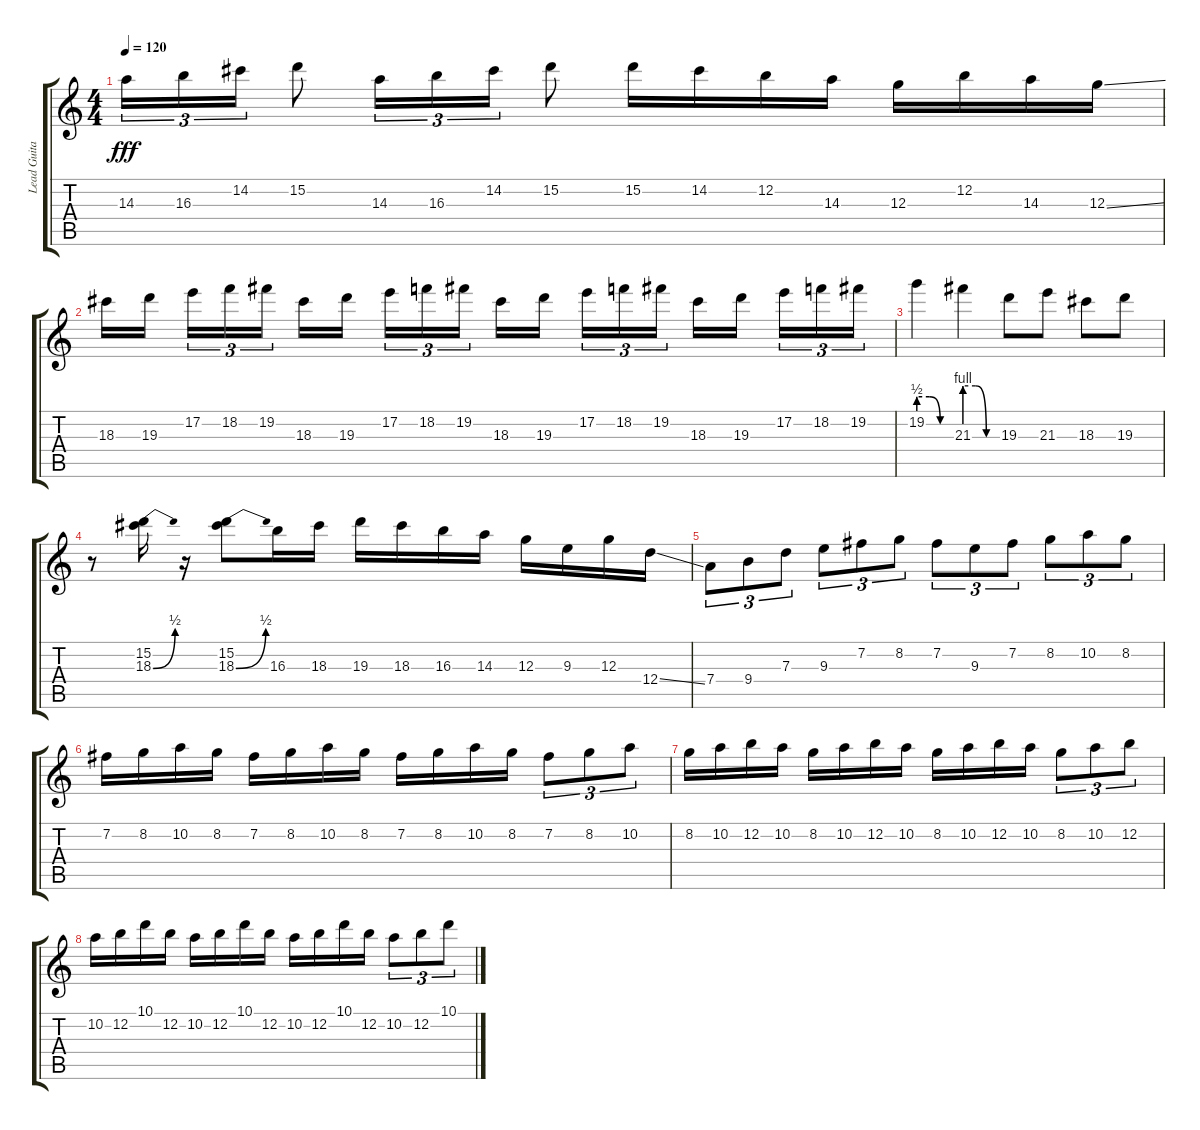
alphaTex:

\track ("Lead Guitar" "Lead Guita") {instrument electricguitarclean}
\staff {score tabs}
\tuning (E4 B3 G3 D3 A2 E2) {hide}
\ts (4 4)
\tempo 120
\clef g2
\ks c
14.3.16{tu (3 2) dy fff} 16.3.16{tu (3 2)} 14.2.16{tu (3 2)} 15.2.8 14.3.16{tu (3 2)} 16.3.16{tu (3 2)} 14.2.16{tu (3 2)} 15.2.8 15.2.16 14.2.16 12.2.16 14.3.16 12.3.16 12.2.16 14.3.16 12.3{ss}.16 |
18.3.16 19.3.16 17.2.16{tu (3 2)} 18.2.16{tu (3 2)} 19.2.16{tu (3 2)} 18.3.16 19.3.16 17.2.16{tu (3 2)} 18.2.16{tu (3 2)} 19.2.16{tu (3 2)} 18.3.16 19.3.16 17.2.16{tu (3 2)} 18.2.16{tu (3 2)} 19.2.16{tu (3 2)} 18.3.16 19.3.16 17.2.16{tu (3 2)} 18.2.16{tu (3 2)} 19.2.16{tu (3 2)} |
19.2{be (custom 0 2 20 2 40 0 60 0)}.4 21.3{be (custom 0 4 20 4 40 0 60 0)}.4 19.3.8 21.3.8 18.3.8 19.3.8 |
r.8 (15.2 18.3{be (bend 0 0 60 2)}).16 r.16 (15.2 18.3{be (bend 0 0 60 2)}).8 16.3.16 18.3.16 19.3.16 18.3.16 16.3.16 14.3.16 12.3.16 9.3.16 12.3.16 12.4{ss}.16 |
7.4.8{tu (3 2)} 9.4.8{tu (3 2)} 7.3.8{tu (3 2)} 9.3.8{tu (3 2)} 7.2.8{tu (3 2)} 8.2.8{tu (3 2)} 7.2.8{tu (3 2)} 9.3.8{tu (3 2)} 7.2.8{tu (3 2)} 8.2.8{tu (3 2)} 10.2.8{tu (3 2)} 8.2.8{tu (3 2)} |
7.2.16 8.2.16 10.2.16 8.2.16 7.2.16 8.2.16 10.2.16 8.2.16 7.2.16 8.2.16 10.2.16 8.2.16 7.2.8{tu (3 2)} 8.2.8{tu (3 2)} 10.2.8{tu (3 2)} |
8.2.16 10.2.16 12.2.16 10.2.16 8.2.16 10.2.16 12.2.16 10.2.16 8.2.16 10.2.16 12.2.16 10.2.16 8.2.8{tu (3 2)} 10.2.8{tu (3 2)} 12.2.8{tu (3 2)} |
10.2.16 12.2.16 10.1.16 12.2.16 10.2.16 12.2.16 10.1.16 12.2.16 10.2.16 12.2.16 10.1.16 12.2.16 10.2.8{tu (3 2)} 12.2.8{tu (3 2)} 10.1.8{tu (3 2)}
